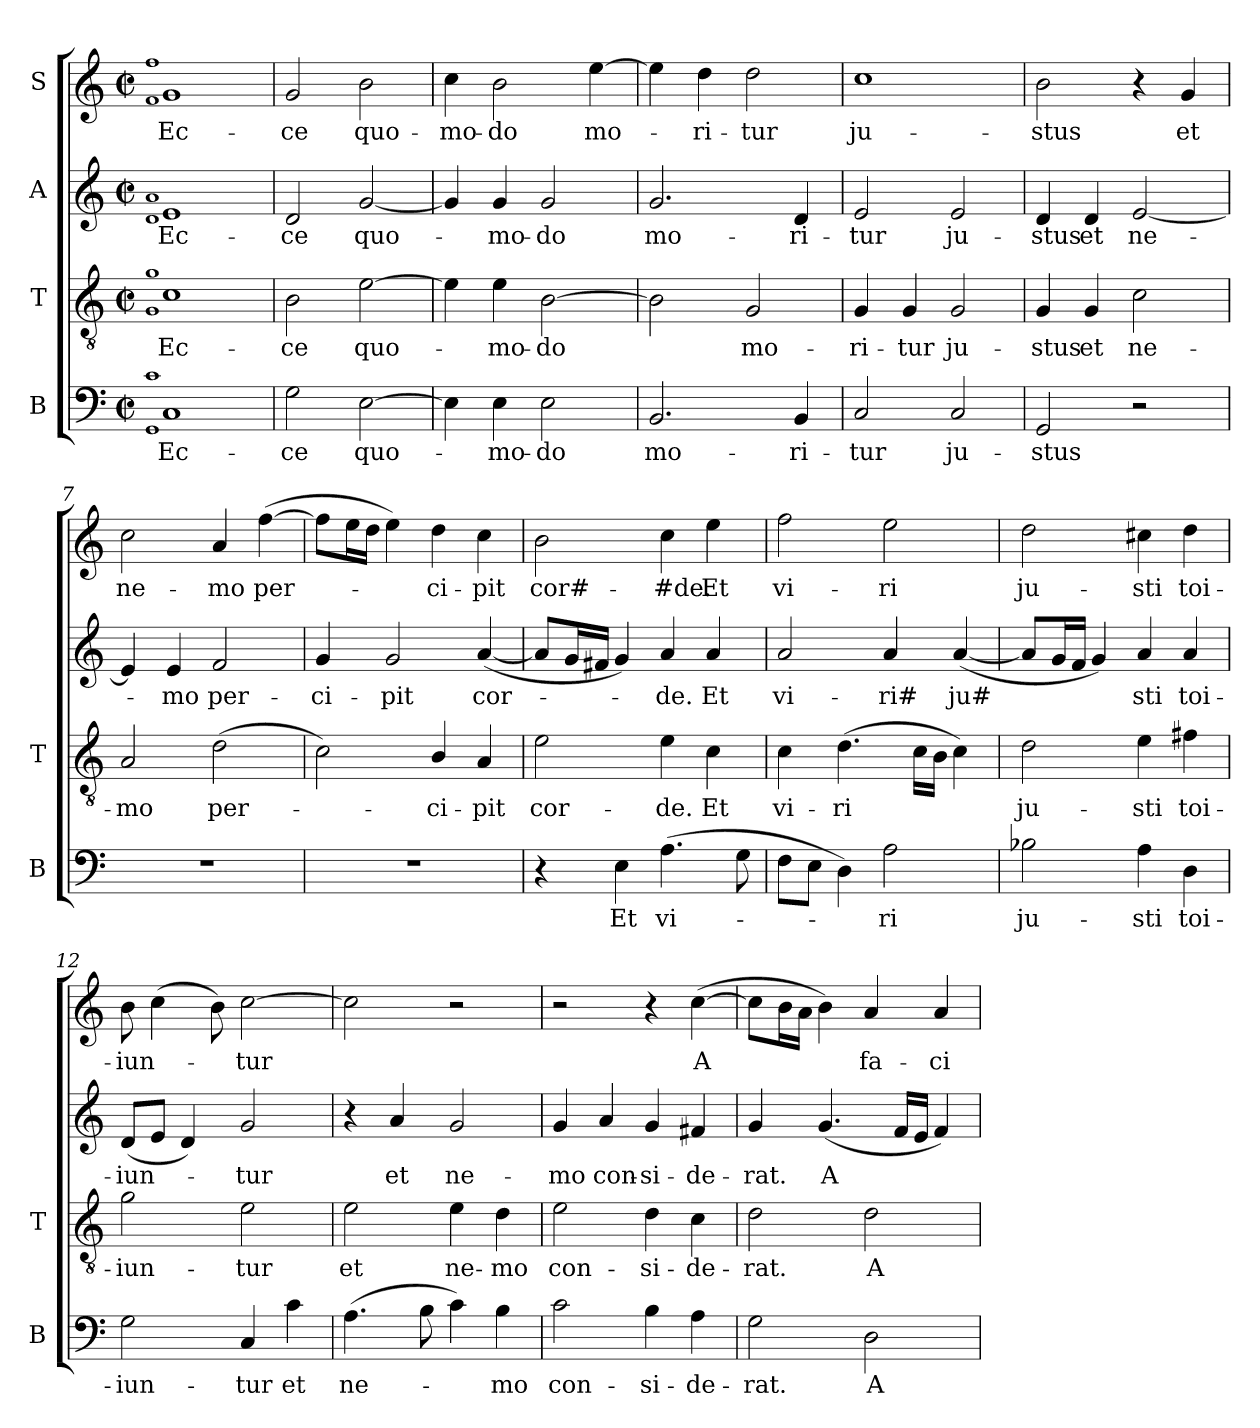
**kern	**text	**kern	**text	**kern	**text	**kern	**text
*part4	*part4	*part3	*part3	*part2	*part2	*part1	*part1
*staff4	*staff4	*staff3	*staff3	*staff2	*staff2	*staff1	*staff1
*I"B	*	*I"T	*	*I"A	*	*I"S	*
*I'B	*	*I'T	*	*	*	*	*
*clefF4	*	*clefGv2	*	*clefG2	*	*clefG2	*
*k[]	*	*k[]	*	*k[]	*	*k[]	*
*C:	*	*C:	*	*C:	*	*C:	*
*M2/2	*	*M2/2	*	*M2/2	*	*M2/2	*
*met(c|)	*	*met(c|)	*	*met(c|)	*	*met(c|)	*
=1	=1	=1	=1	=1	=1	=1	=1
1qGG 1qc	.	1qG 1qg	.	1qd 1qa	.	1qf 1qff	.
!	!LO:LY:b	!	!LO:LY:b	!	!LO:LY:b	!	!LO:LY:b
1C	Ec-	1c	Ec-	1e	Ec-	1g	Ec-
=2	=2	=2	=2	=2	=2	=2	=2
!	!LO:LY:b	!	!LO:LY:b	!	!LO:LY:b	!	!LO:LY:b
2G\	-ce	2B\	-ce	2d/	-ce	2g/	-ce
!	!LO:LY:b	!	!LO:LY:b	!	!LO:LY:b	!	!LO:LY:b
[>2E\	quo-	[>2e\	quo-	[<2g/	quo-	2b\	quo-
=3	=3	=3	=3	=3	=3	=3	=3
!	!	!	!	!	!	!	!LO:LY:b
4E\]	.	4e\]	.	4g/]	.	4cc\	-mo-
!	!LO:LY:b	!	!LO:LY:b	!	!LO:LY:b	!	!LO:LY:b:rj
4E\	-mo-	4e\	-mo-	4g/	-mo-	2b\	-do
!	!LO:LY:b:rj	!	!LO:LY:b	!	!LO:LY:b:rj	!	!
2E\	-do	[>2B\	-do	2g/	-do	.	.
!	!	!	!	!	!	!	!LO:LY:b
.	.	.	.	.	.	[>4ee\	mo-
=4	=4	=4	=4	=4	=4	=4	=4
!	!LO:LY:b	!	!	!	!LO:LY:b	!	!
2.BB/	mo-	2B\]	.	2.g/	mo-	4ee\]	.
!	!	!	!	!	!	!	!LO:LY:b
.	.	.	.	.	.	4dd\	-ri-
!	!	!	!LO:LY:b	!	!	!	!LO:LY:b
.	.	2G/	mo-	.	.	2dd\	-tur
!	!LO:LY:b	!	!	!	!LO:LY:b	!	!
4BB/	-ri-	.	.	4d/	-ri-	.	.
=5	=5	=5	=5	=5	=5	=5	=5
!	!LO:LY:b	!	!LO:LY:b	!	!LO:LY:b	!	!LO:LY:b
2C/	-tur	4G/	-ri-	2e/	-tur	1cc	ju-
!	!	!	!LO:LY:b	!	!	!	!
.	.	4G/	-tur	.	.	.	.
!	!LO:LY:b	!	!LO:LY:b	!	!LO:LY:b	!	!
2C/	ju-	2G/	ju-	2e/	ju-	.	.
!!LO:LB:g=z
=6	=6	=6	=6	=6	=6	=6	=6
!	!LO:LY:b	!	!LO:LY:b	!	!LO:LY:b	!	!LO:LY:b
2GG/	-stus	4G/	-stus	4d/	-stus	2b\	-stus
!	!	!	!LO:LY:b	!	!LO:LY:b	!	!
.	.	4G/	et	4d/	et	.	.
!	!	!	!LO:LY:b	!	!LO:LY:b	!	!
2r	.	2c\	ne-	[<2e/	ne-	4r	.
!	!	!	!	!	!	!	!LO:LY:b
.	.	.	.	.	.	4g/	et
=7	=7	=7	=7	=7	=7	=7	=7
!	!	!	!LO:LY:b	!	!	!	!LO:LY:b
1r	.	2A/	-mo	4e/]	.	2cc\	ne-
!	!	!	!	!	!LO:LY:b	!	!
.	.	.	.	4e/	-mo	.	.
!	!	!	!LO:LY:b	!	!LO:LY:b	!	!LO:LY:b
.	.	(>2d\	per-	2f/	per-	4a/	-mo
!	!	!	!	!	!	!	!LO:LY:b
.	.	.	.	.	.	(>[>4ff\	per-
=8	=8	=8	=8	=8	=8	=8	=8
!	!	!	!	!	!LO:LY:b	!	!
1r	.	2c\)	.	4g/	-ci-	8ff\L]	.
.	.	.	.	.	.	16ee\L	.
.	.	.	.	.	.	16dd\JJ	.
!	!	!	!	!	!LO:LY:b	!	!
.	.	.	.	2g/	-pit	4ee\)	.
!	!	!	!LO:LY:b	!	!	!	!LO:LY:b
.	.	4B/	-ci-	.	.	4dd\	-ci-
!	!	!	!LO:LY:b:rj	!	!LO:LY:b	!	!LO:LY:b:rj
.	.	4A/	-pit	(<[<4a/	cor-	4cc\	-pit
=9	=9	=9	=9	=9	=9	=9	=9
!	!	!	!LO:LY:b	!	!	!	!LO:LY:b
4r	.	2e\	cor-	8a/L]	.	2b\	cor#-
.	.	.	.	16g/L	.	.	.
.	.	.	.	16f#/JJ	.	.	.
!	!LO:LY:b	!	!	!	!	!	!
4E\	Et	.	.	4g/)	.	.	.
!	!LO:LY:b	!	!LO:LY:b	!	!LO:LY:b	!	!LO:LY:b:rj
(>4.A\	vi-	4e\	-de.	4a/	-de.	4cc\	-#de.
!	!	!	!LO:LY:b	!	!LO:LY:b	!	!LO:LY:b
.	.	4c\	Et	4a/	Et	4ee\	Et
8G\	.	.	.	.	.	.	.
=10	=10	=10	=10	=10	=10	=10	=10
!	!	!	!LO:LY:b	!	!LO:LY:b	!	!LO:LY:b
8F\L	.	4c\	vi-	2a/	vi-	2ff\	vi-
8E\J	.	.	.	.	.	.	.
!	!	!	!LO:LY:b	!	!	!	!
4D\)	.	(>4.d\	-ri	.	.	.	.
!	!LO:LY:b	!	!	!	!LO:LY:b	!	!LO:LY:b
2A\	-ri	.	.	4a/	-ri#	2ee\	-ri
.	.	16c\LL	.	.	.	.	.
.	.	16B\JJ	.	.	.	.	.
!	!	!	!	!	!LO:LY:b:rj	!	!
.	.	4c\)	.	(<[<4a/	ju­#	.	.
!!LO:LB:g=z
=11	=11	=11	=11	=11	=11	=11	=11
!	!LO:LY:b	!	!LO:LY:b	!	!	!	!LO:LY:b
2B-X\	ju-	2d\	ju-	8a/L]	.	2dd\	ju-
.	.	.	.	16g/L	.	.	.
.	.	.	.	16f/JJ	.	.	.
.	.	.	.	4g/)	.	.	.
!	!LO:LY:b	!	!LO:LY:b	!	!LO:LY:b	!	!LO:LY:b
4A\	-sti	4e\	-sti	4a/	sti	4cc#X\	-sti
!	!LO:LY:b	!	!LO:LY:b	!	!LO:LY:b	!	!LO:LY:b
4D\	toi-	4f#X\	toi-	4a/	toi-	4dd\	toi-
=12	=12	=12	=12	=12	=12	=12	=12
!	!LO:LY:b	!	!LO:LY:b	!	!LO:LY:b	!	!LO:LY:b
2G\	-iun-	2g\	-iun-	(<8d/L	-iun-	8b\	-iun-
.	.	.	.	8e/J	.	(>4cc\	.
.	.	.	.	4d/)	.	.	.
.	.	.	.	.	.	8b\)	.
!	!LO:LY:b	!	!LO:LY:b	!	!LO:LY:b	!	!LO:LY:b
4C/	-tur	2e\	-tur	2g/	-tur	[>2cc\	-tur
!	!LO:LY:b	!	!	!	!	!	!
4c\	et	.	.	.	.	.	.
=13	=13	=13	=13	=13	=13	=13	=13
!	!LO:LY:b	!	!LO:LY:b	!	!	!	!
(>4.A\	ne-	2e\	et	4r	.	2cc\]	.
!	!	!	!	!	!LO:LY:b	!	!
.	.	.	.	4a/	et	.	.
8B\	.	.	.	.	.	.	.
!	!	!	!LO:LY:b	!	!LO:LY:b	!	!
4c\)	.	4e\	ne-	2g/	ne-	2r	.
!	!LO:LY:b	!	!LO:LY:b:rj	!	!	!	!
4B\	-mo	4d\	-mo	.	.	.	.
=14	=14	=14	=14	=14	=14	=14	=14
!	!LO:LY:b	!	!LO:LY:b	!	!LO:LY:b	!	!
2c\	con-	2e\	con-	4g/	-mo	2r	.
!	!	!	!	!	!LO:LY:b	!	!
.	.	.	.	4a/	con-	.	.
!	!LO:LY:b	!	!LO:LY:b	!	!LO:LY:b	!	!
4B\	-si-	4d\	-si-	4g/	-si-	4r	.
!	!LO:LY:b:rj	!	!LO:LY:b:rj	!	!LO:LY:b:rj	!	!LO:LY:b
4A\	-de-	4c\	-de-	4f#/	-de-	(>[>4cc\	A
=15	=15	=15	=15	=15	=15	=15	=15
!	!LO:LY:b	!	!LO:LY:b	!	!LO:LY:b	!	!
2G\	-rat.	2d\	-rat.	4g/	-rat.	8cc\L]	.
.	.	.	.	.	.	16b\L	.
.	.	.	.	.	.	16a\JJ	.
!	!	!	!	!	!LO:LY:b	!	!
.	.	.	.	(<4.g/	A	4b\)	.
!	!LO:LY:b	!	!LO:LY:b	!	!	!	!LO:LY:b
2D\	A	2d\	A	.	.	4a/	fa-
.	.	.	.	16f/LL	.	.	.
.	.	.	.	16e/JJ	.	.	.
!	!	!	!	!	!	!	!LO:LY:b
.	.	.	.	4f/)	.	4a/	-ci-
=	=	=	=	=	=	=	=
*-	*-	*-	*-	*-	*-	*-	*-
